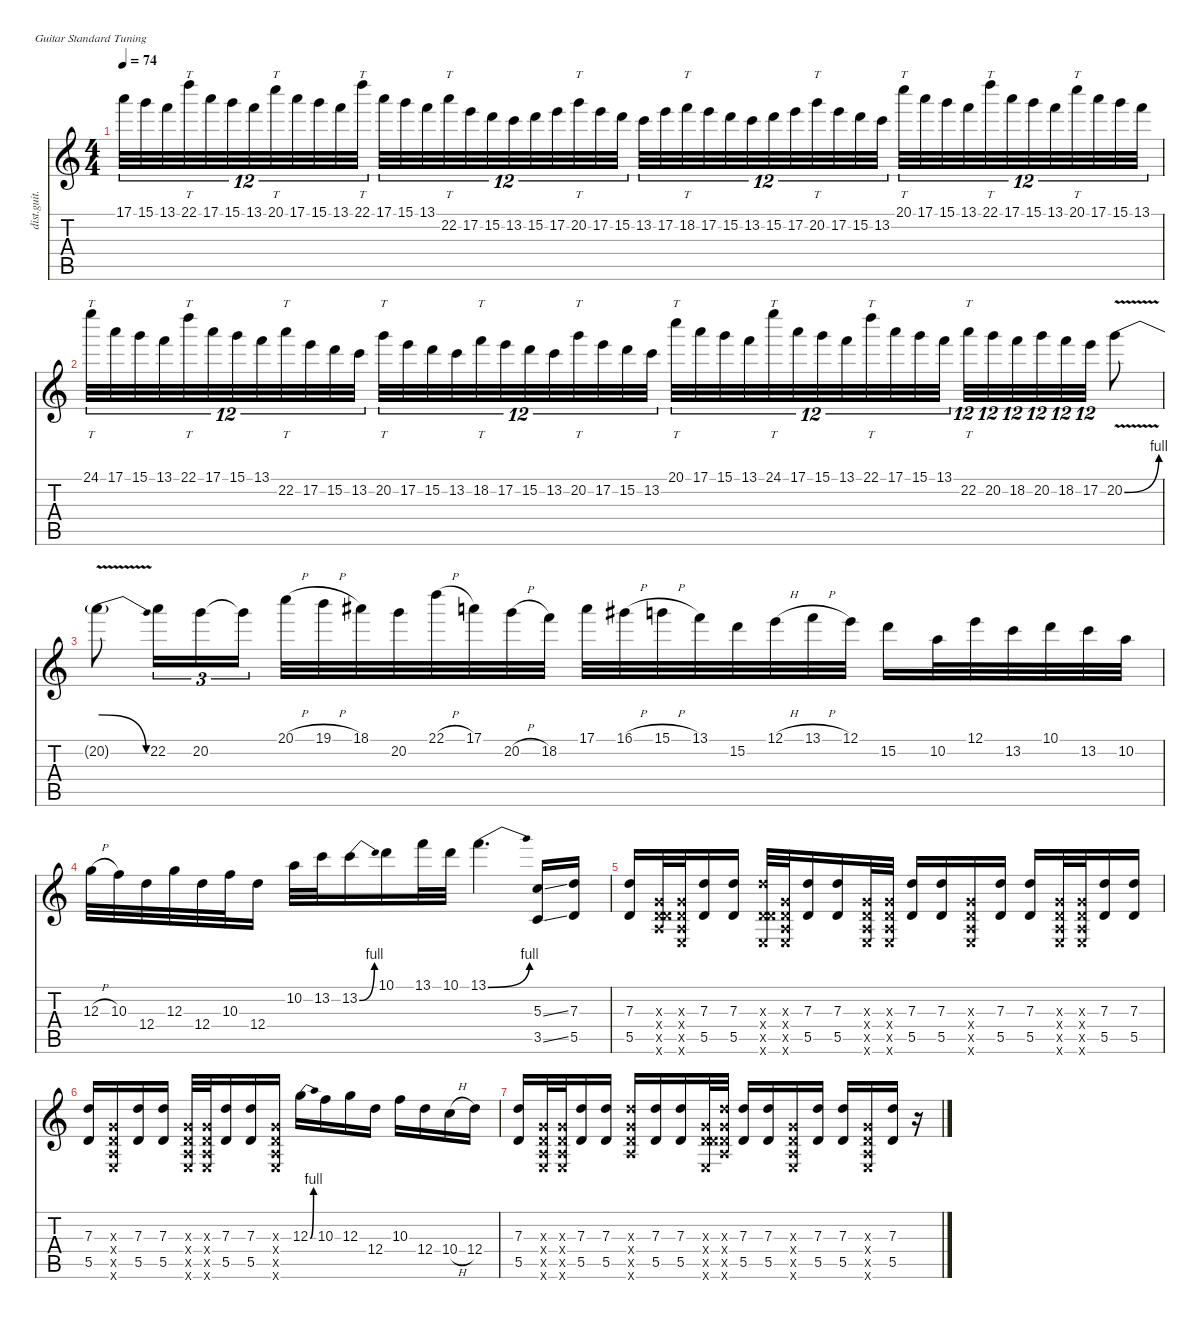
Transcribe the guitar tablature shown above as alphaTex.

\defaultSystemsLayout 4
\hideDynamics
\bracketExtendMode nobrackets
\otherSystemsTrackNameOrientation horizontal
\track ("Andy Timmons" "dist.guit.") {instrument distortionguitar}
\staff {score tabs}
\tuning (E4 B3 G3 D3 A2 E2)
\ts (4 4)
\tempo 74
\clef g2
\ks c
17.1.32{tu (12 8) dy f beam Down} 15.1.32{tu (12 8) beam Down} 13.1.32{tu (12 8) beam Down} 22.1.32{tt tu (12 8) beam Down} 17.1.32{tu (12 8) beam Down} 15.1.32{tu (12 8) beam Down} 13.1.32{tu (12 8) beam Down} 20.1.32{tt tu (12 8) beam Down} 17.1.32{tu (12 8) beam Down} 15.1.32{tu (12 8) beam Down} 13.1.32{tu (12 8) beam Down} 22.1.32{tt tu (12 8) beam Down} 17.1.32{tu (12 8) beam Down} 15.1.32{tu (12 8) beam Down} 13.1.32{tu (12 8) beam Down} 22.2.32{tt tu (12 8) beam Down} 17.2.32{tu (12 8) beam Down} 15.2.32{tu (12 8) beam Down} 13.2.32{tu (12 8) beam Down} 15.2.32{tu (12 8) beam Down} 17.2.32{tu (12 8) beam Down} 20.2.32{tt tu (12 8) beam Down} 17.2.32{tu (12 8) beam Down} 15.2.32{tu (12 8) beam Down} 13.2.32{tu (12 8) beam Down} 17.2.32{tu (12 8) beam Down} 18.2.32{tt tu (12 8) beam Down} 17.2.32{tu (12 8) beam Down} 15.2.32{tu (12 8) beam Down} 13.2.32{tu (12 8) beam Down} 15.2.32{tu (12 8) beam Down} 17.2.32{tu (12 8) beam Down} 20.2.32{tt tu (12 8) beam Down} 17.2.32{tu (12 8) beam Down} 15.2.32{tu (12 8) beam Down} 13.2.32{tu (12 8) beam Down} 20.1.32{tt tu (12 8) beam Down} 17.1.32{tu (12 8) beam Down} 15.1.32{tu (12 8) beam Down} 13.1.32{tu (12 8) beam Down} 22.1.32{tt tu (12 8) beam Down} 17.1.32{tu (12 8) beam Down} 15.1.32{tu (12 8) beam Down} 13.1.32{tu (12 8) beam Down} 20.1.32{tt tu (12 8) beam Down} 17.1.32{tu (12 8) beam Down} 15.1.32{tu (12 8) beam Down} 13.1.32{tu (12 8) beam Down} |
24.1.32{tt tu (12 8) beam Down} 17.1.32{tu (12 8) beam Down} 15.1.32{tu (12 8) beam Down} 13.1.32{tu (12 8) beam Down} 22.1.32{tt tu (12 8) beam Down} 17.1.32{tu (12 8) beam Down} 15.1.32{tu (12 8) beam Down} 13.1.32{tu (12 8) beam Down} 22.2.32{tt tu (12 8) beam Down} 17.2.32{tu (12 8) beam Down} 15.2.32{tu (12 8) beam Down} 13.2.32{tu (12 8) beam Down} 20.2.32{tt tu (12 8) beam Down} 17.2.32{tu (12 8) beam Down} 15.2.32{tu (12 8) beam Down} 13.2.32{tu (12 8) beam Down} 18.2.32{tt tu (12 8) beam Down} 17.2.32{tu (12 8) beam Down} 15.2.32{tu (12 8) beam Down} 13.2.32{tu (12 8) beam Down} 20.2.32{tt tu (12 8) beam Down} 17.2.32{tu (12 8) beam Down} 15.2.32{tu (12 8) beam Down} 13.2.32{tu (12 8) beam Down} 20.1.32{tt tu (12 8) beam Down} 17.1.32{tu (12 8) beam Down} 15.1.32{tu (12 8) beam Down} 13.1.32{tu (12 8) beam Down} 24.1.32{tt tu (12 8) beam Down} 17.1.32{tu (12 8) beam Down} 15.1.32{tu (12 8) beam Down} 13.1.32{tu (12 8) beam Down} 22.1.32{tt tu (12 8) beam Down} 17.1.32{tu (12 8) beam Down} 15.1.32{tu (12 8) beam Down} 13.1.32{tu (12 8) beam Down} 22.2.32{tt tu (12 8) beam Down} 20.2.32{tu (12 8) beam Down} 18.2.32{tu (12 8) beam Down} 20.2.32{tu (12 8) beam Down} 18.2.32{tu (12 8) beam Down} 17.2.32{tu (12 8) beam Down} 20.2{be (bend 0 0 60 4) v}.8{beam Down} |
20.2{be (release 0 4 60 0) t}.8{beam Down} 22.2.16{tu (3 2) beam Down} 20.2.16{tu (3 2) beam Down} 20.2{t}.16{tu (3 2) beam Down} 20.1{h}.32{beam Down} 19.1{h}.32{beam Down} 18.1{acc #}.32{beam Down} 20.2.32{beam Down} 22.1{h}.32{beam Down} 17.1.32{beam Down} 20.2{h}.32{beam Down} 18.2.32{beam Down} 17.1.32{beam Down} 16.1{h acc #}.32{beam Down} 15.1{h}.32{beam Down} 13.1.32{beam Down} 15.2.32{beam Down} 12.1{h}.32{beam Down} 13.1{h}.32{beam Down} 12.1.32{beam Down} 15.2.16{beam Down} 10.2.32{beam Down} 12.1.32{beam Down} 13.2.32{beam Down} 10.1.32{beam Down} 13.2.32{beam Down} 10.2.32{beam Down} |
12.3{h}.32{beam Down} 10.3.32{beam Down} 12.4.32{beam Down} 12.3.32{beam Down} 12.4.32{beam Down} 10.3.32{beam Down} 12.4.16{beam Down} 10.2.32{beam Down} 13.2.32{beam Down} 13.2{be (bend 0 0 30 4)}.16{beam Down} 10.1.16{beam Down} 13.1.32{beam Down} 10.1.32{beam Down} 13.1{be (bend 0 0 15 4)}.4{d beam Down} (5.3{ss} 3.5{ss}).16{beam Up} (7.3 5.5).16{beam Up} |
(7.3 5.5).16{beam Up} (0.3{x} 0.4{x} 0.5{x} 10.6{x}).32{beam Up} (0.3{x} 0.4{x} 0.5{x} 0.6{x}).32{beam Up} (7.3 5.5).16{beam Up} (7.3 5.5).16{beam Up} (7.3{x} 0.4{x} 5.5{x} 0.6{x}).32{beam Up} (0.3{x} 0.4{x} 0.5{x} 0.6{x}).32{beam Up} (7.3 5.5).16{beam Up} (7.3 5.5).16{beam Up} (0.3{x} 0.4{x} 0.5{x} 0.6{x}).32{beam Up} (0.3{x} 0.4{x} 0.5{x} 0.6{x}).32{beam Up} (7.3 5.5).16{beam Up} (7.3 5.5).16{beam Up} (0.3{x} 0.4{x} 0.5{x} 0.6{x}).16{beam Up} (7.3 5.5).16{beam Up} (7.3 5.5).16{beam Up} (0.3{x} 0.4{x} 0.5{x} 0.6{x}).32{beam Up} (0.3{x} 0.4{x} 0.5{x} 0.6{x}).32{beam Up} (7.3 5.5).16{beam Up} (7.3 5.5).16{beam Up} |
(7.3 5.5).16{beam Up} (0.3{x} 0.4{x} 0.5{x} 0.6{x}).16{beam Up} (7.3 5.5).16{beam Up} (7.3 5.5).16{beam Up} (0.3{x} 0.4{x} 0.5{x} 0.6{x}).32{beam Up} (0.3{x} 0.4{x} 0.5{x} 0.6{x}).32{beam Up} (7.3 5.5).16{beam Up} (7.3 5.5).16{beam Up} (0.3{x} 0.4{x} 0.5{x} 0.6{x}).16{beam Up} 12.3{be (bend 0 0 30 4)}.16{beam Down} 10.3.16{beam Down} 12.3.16{beam Down} 12.4.16{beam Down} 10.3.16{beam Down} 12.4.16{beam Down} 10.4{h}.16{beam Down} 12.4.16{beam Down} |
(7.3 5.5).16{beam Up} (0.3{x} 0.4{x} 0.5{x} 0.6{x}).32{beam Up} (0.3{x} 0.4{x} 0.5{x} 0.6{x}).32{beam Up} (7.3 5.5).16{beam Up} (7.3 5.5).16{beam Up} (0.3{x} 12.4{x} 0.5{x} 10.6{x}).16{beam Up} (7.3 5.5).16{beam Up} (7.3 5.5).16{beam Up} (0.3{x} 0.4{x} 5.5{x} 0.6{x}).32{beam Up} (0.3{x} 12.4{x} 0.5{x} 10.6{x}).32{beam Up} (7.3 5.5).16{beam Up} (7.3 5.5).16{beam Up} (0.3{x} 0.4{x} 0.5{x} 0.6{x}).16{beam Up} (7.3 5.5).16{beam Up} (7.3 5.5).16{beam Up} (0.3{x} 0.4{x} 0.5{x} 0.6{x}).16{beam Up} (7.3 5.5).16{beam Up} r.16{beam Up}
